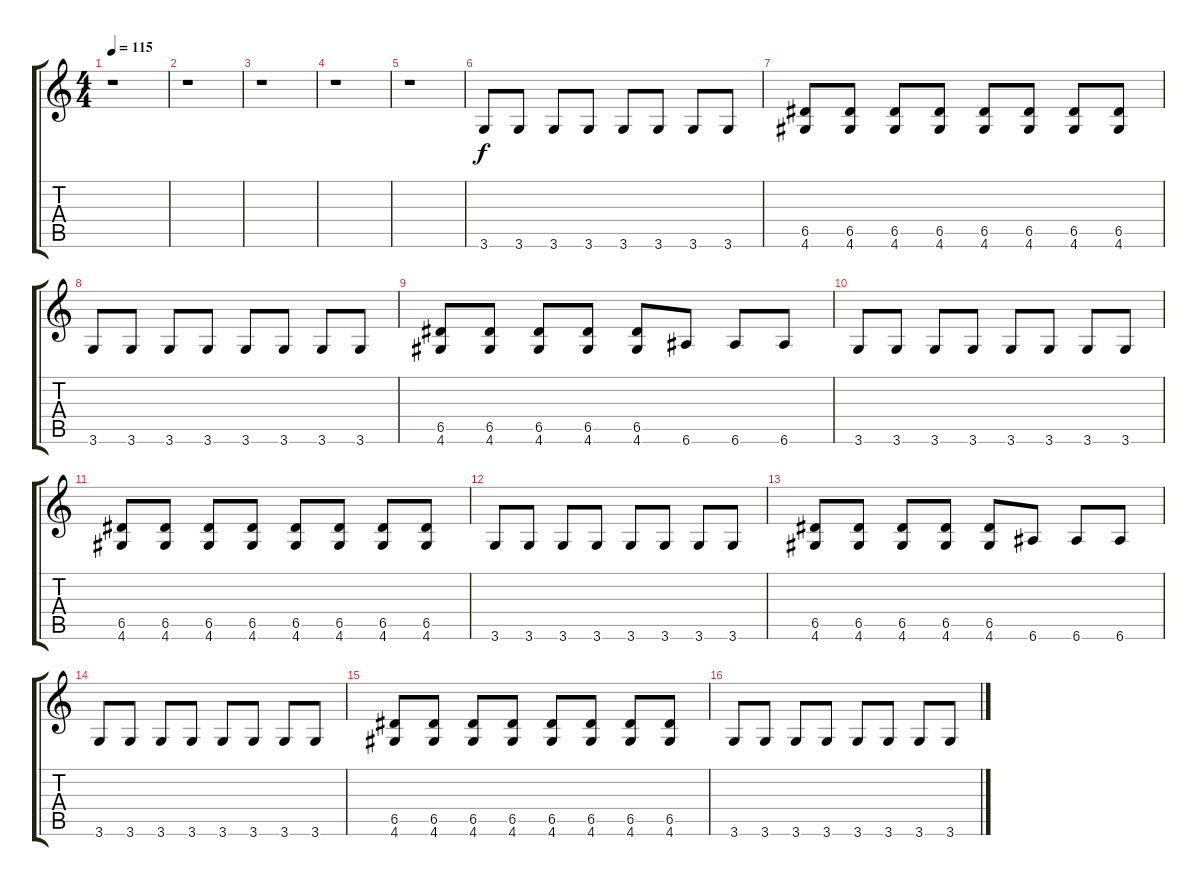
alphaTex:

\track "" {instrument overdrivenguitar}
\staff {score tabs}
\tuning (E4 B3 G3 D3 A2 E2) {hide}
\ts (4 4)
\tempo 115
\clef g2
\ks c
r.1{dy f} |
r.1 |
r.1 |
r.1 |
r.1 |
3.6.8 3.6.8 3.6.8 3.6.8 3.6.8 3.6.8 3.6.8 3.6.8 |
(6.5 4.6).8 (6.5 4.6).8 (6.5 4.6).8 (6.5 4.6).8 (6.5 4.6).8 (6.5 4.6).8 (6.5 4.6).8 (6.5 4.6).8 |
3.6.8 3.6.8 3.6.8 3.6.8 3.6.8 3.6.8 3.6.8 3.6.8 |
(6.5 4.6).8 (6.5 4.6).8 (6.5 4.6).8 (6.5 4.6).8 (6.5 4.6).8 6.6.8 6.6.8 6.6.8 |
3.6.8 3.6.8 3.6.8 3.6.8 3.6.8 3.6.8 3.6.8 3.6.8 |
(6.5 4.6).8 (6.5 4.6).8 (6.5 4.6).8 (6.5 4.6).8 (6.5 4.6).8 (6.5 4.6).8 (6.5 4.6).8 (6.5 4.6).8 |
3.6.8 3.6.8 3.6.8 3.6.8 3.6.8 3.6.8 3.6.8 3.6.8 |
(6.5 4.6).8 (6.5 4.6).8 (6.5 4.6).8 (6.5 4.6).8 (6.5 4.6).8 6.6.8 6.6.8 6.6.8 |
3.6.8 3.6.8 3.6.8 3.6.8 3.6.8 3.6.8 3.6.8 3.6.8 |
(6.5 4.6).8 (6.5 4.6).8 (6.5 4.6).8 (6.5 4.6).8 (6.5 4.6).8 (6.5 4.6).8 (6.5 4.6).8 (6.5 4.6).8 |
3.6.8 3.6.8 3.6.8 3.6.8 3.6.8 3.6.8 3.6.8 3.6.8
